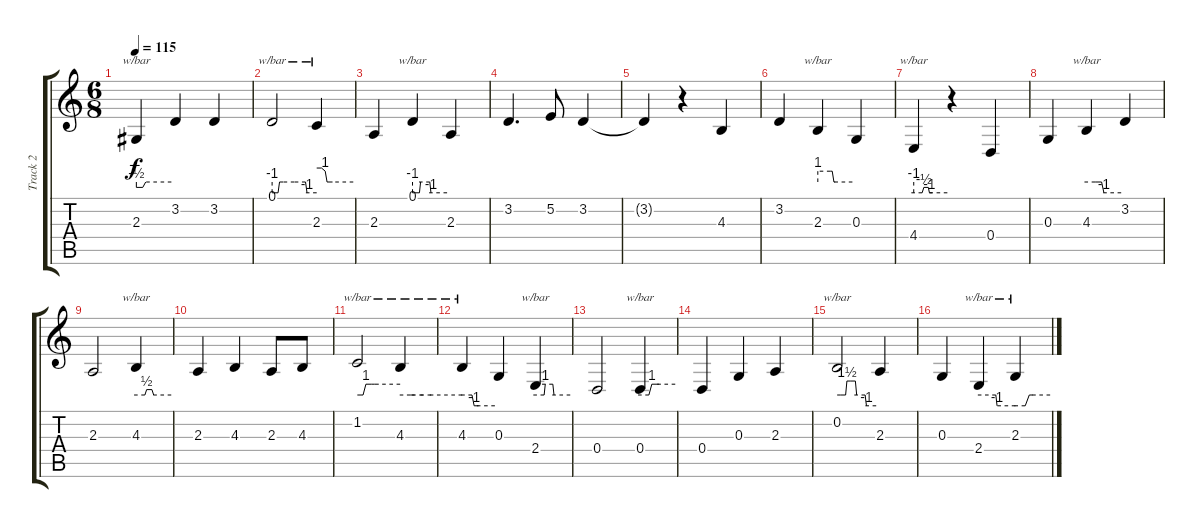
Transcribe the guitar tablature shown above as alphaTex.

\track ("Track 2" "Track 2") {instrument flute}
\staff {score tabs}
\tuning (E4 B3 G3 D3 A2 E2) {hide}
\ts (6 8)
\tempo 115
\clef g2
\ks c
2.3.4{tbe (custom default 0 -2 11 -2 16 0 60 0) dy f} 3.2.4 3.2.4 |
0.1.2{tbe (custom default 0 -4 8 -4 10 0 15 0 30 0 45 0 47 -4 60 -4)} 2.3.4{tbe (custom default 0 6 8 6 14 4 17 0 26 0 60 0)} |
2.3.4 0.1.4{tbe (custom default 0 -4 12 -4 14 0 30 0 32 -4 60 -4)} 2.3.4 |
3.2.4{d} 5.2.8 3.2.4 |
3.2{t}.4 r.4 4.3.4 |
3.2.4 2.3.4{tbe (custom default 0 4 22 4 25 4 28 0 30 0 60 0)} 0.3.4 |
4.4.4{tbe (custom default 0 -4 15 -4 18 -2 26 -2 28 -4 33 -4 60 -4)} r.4 0.4.4 |
0.3.4 4.3.4{tbe (custom default 0 0 15 0 26 0 30 -4 60 -4)} 3.2.4 |
2.3.2 4.3.4{tbe (custom default 0 0 15 0 18 2 27 2 30 0 60 0)} |
2.3.4 4.3.4 2.3.8 4.3.8 |
1.2.2{tbe (custom default 0 0 8 0 12 4 20 4 24 4 30 4 60 4)} 4.3.4{tbe (custom default 0 0 10 0 14 0 22 0 30 0 60 0)} |
4.3.4{tbe (custom default 0 0 18 0 22 -4 30 -4 60 -4)} 0.3.4 2.4.4{tbe (custom default 0 0 15 0 17 4 30 4 32 0 60 0)} |
0.4.2 0.4.4{tbe (custom default 0 0 15 0 20 4 32 4 60 4)} |
0.4.4 0.3.4 2.3.4 |
0.2.2{tbe (custom default 0 0 5 0 13 0 15 6 21 6 28 6 30 0 43 0 45 -4 60 -4)} 2.3.4 |
0.3.4 2.4.4{tbe (custom default 0 0 28 0 30 -4 60 -4)} 2.3.4{tbe (custom default 0 -4 17 -4 24 0 30 0 60 0)}
